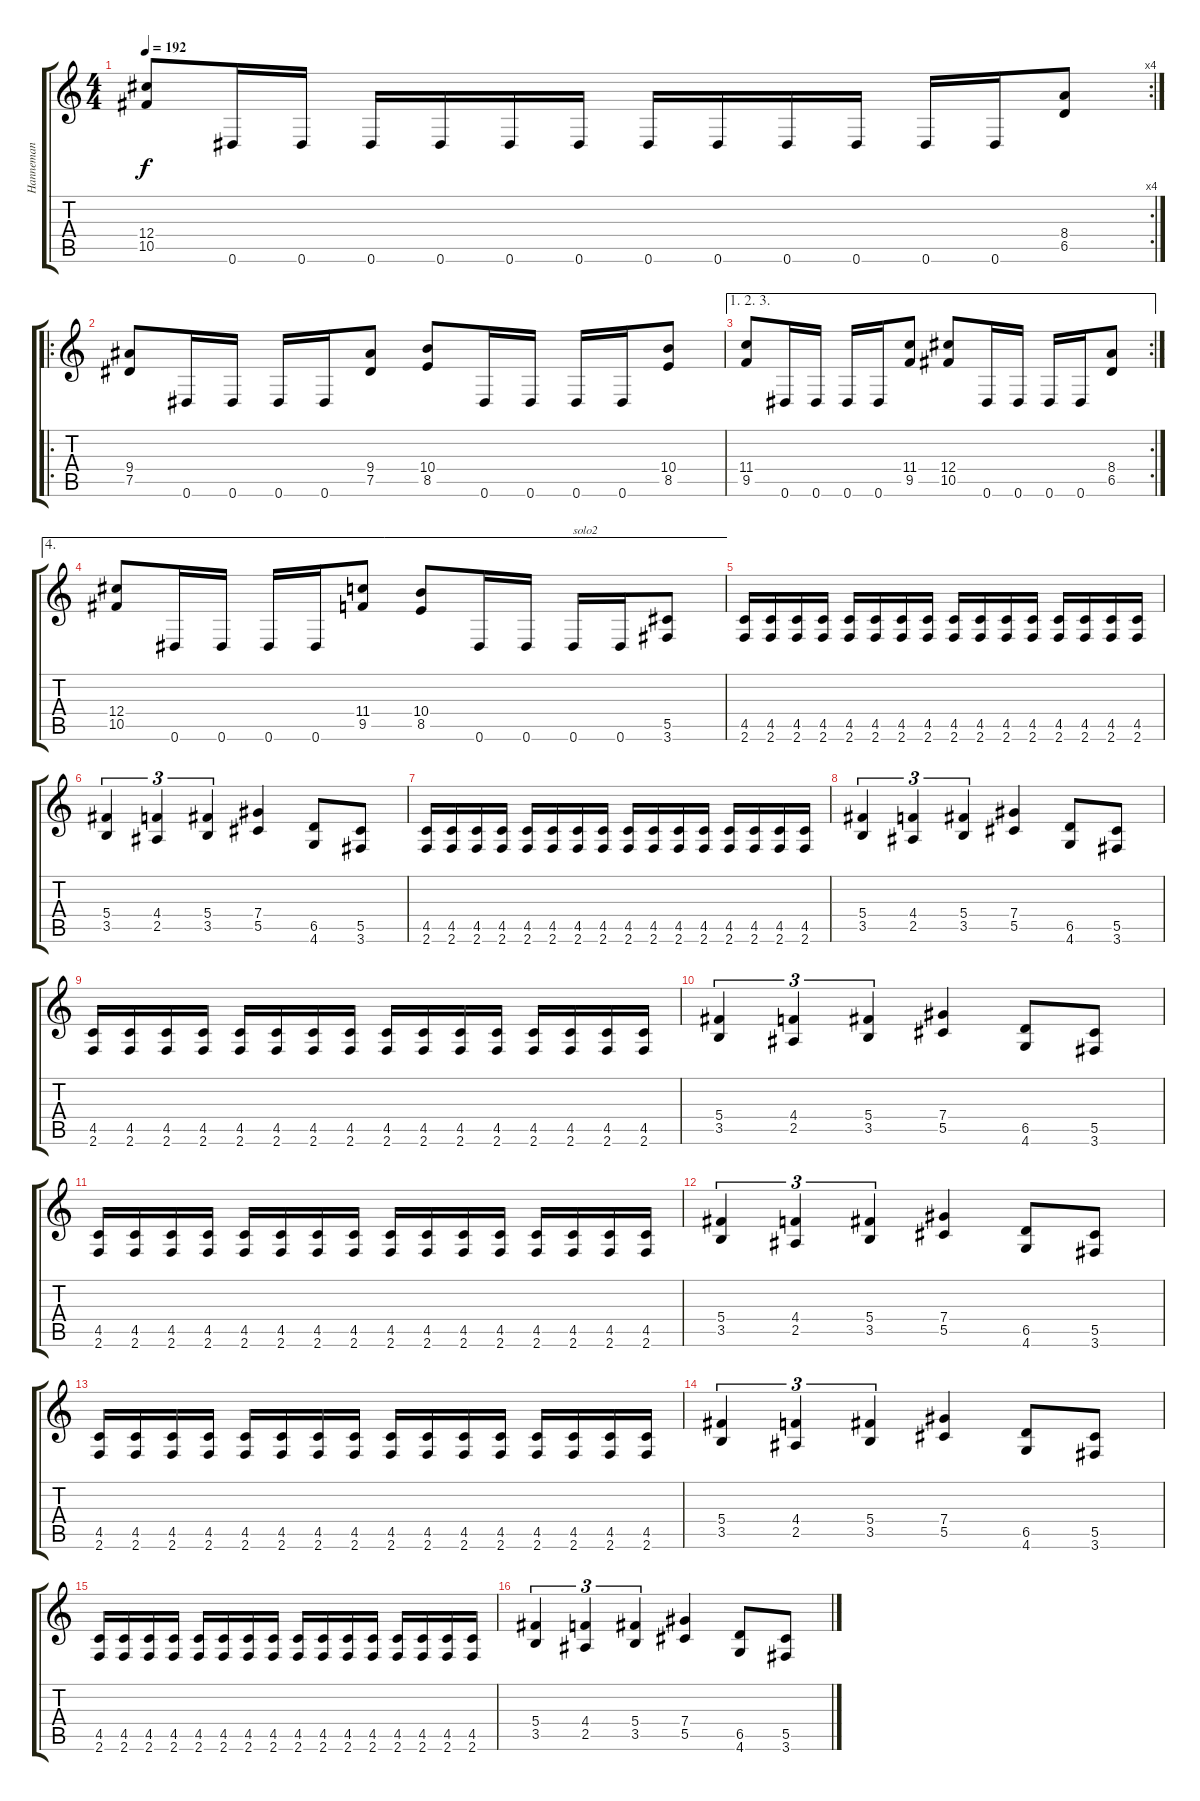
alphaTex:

\track ("Hanneman" "Hanneman") {instrument distortionguitar}
\staff {score tabs}
\tuning (Eb4 Bb3 Gb3 Db3 Ab2 Eb2) {hide}
\rc 4
\ts (4 4)
\tempo 192
\clef g2
\ks c
(12.4 10.5).8{dy f} 0.6.16 0.6.16 0.6.16 0.6.16 0.6.16 0.6.16 0.6.16 0.6.16 0.6.16 0.6.16 0.6.16 0.6.16 (8.4 6.5).8 |
\ro
(9.4 7.5).8 0.6.16 0.6.16 0.6.16 0.6.16 (9.4 7.5).8 (10.4 8.5).8 0.6.16 0.6.16 0.6.16 0.6.16 (10.4 8.5).8 |
\ae (1 2 3)
\rc 2
(11.4 9.5).8 0.6.16 0.6.16 0.6.16 0.6.16 (11.4 9.5).8 (12.4 10.5).8 0.6.16 0.6.16 0.6.16 0.6.16 (8.4 6.5).8 |
\ae 4
(12.4 10.5).8 0.6.16 0.6.16 0.6.16 0.6.16 (11.4 9.5).8 (10.4 8.5).8 0.6.16 0.6.16 0.6.16{txt "solo2"} 0.6.16 (5.5 3.6).8 |
(4.5 2.6).16 (4.5 2.6).16 (4.5 2.6).16 (4.5 2.6).16 (4.5 2.6).16 (4.5 2.6).16 (4.5 2.6).16 (4.5 2.6).16 (4.5 2.6).16 (4.5 2.6).16 (4.5 2.6).16 (4.5 2.6).16 (4.5 2.6).16 (4.5 2.6).16 (4.5 2.6).16 (4.5 2.6).16 |
(5.4 3.5).4{tu (3 2)} (4.4 2.5).4{tu (3 2)} (5.4 3.5).4{tu (3 2)} (7.4 5.5).4 (6.5 4.6).8 (5.5 3.6).8 |
(4.5 2.6).16 (4.5 2.6).16 (4.5 2.6).16 (4.5 2.6).16 (4.5 2.6).16 (4.5 2.6).16 (4.5 2.6).16 (4.5 2.6).16 (4.5 2.6).16 (4.5 2.6).16 (4.5 2.6).16 (4.5 2.6).16 (4.5 2.6).16 (4.5 2.6).16 (4.5 2.6).16 (4.5 2.6).16 |
(5.4 3.5).4{tu (3 2)} (4.4 2.5).4{tu (3 2)} (5.4 3.5).4{tu (3 2)} (7.4 5.5).4 (6.5 4.6).8 (5.5 3.6).8 |
(4.5 2.6).16 (4.5 2.6).16 (4.5 2.6).16 (4.5 2.6).16 (4.5 2.6).16 (4.5 2.6).16 (4.5 2.6).16 (4.5 2.6).16 (4.5 2.6).16 (4.5 2.6).16 (4.5 2.6).16 (4.5 2.6).16 (4.5 2.6).16 (4.5 2.6).16 (4.5 2.6).16 (4.5 2.6).16 |
(5.4 3.5).4{tu (3 2)} (4.4 2.5).4{tu (3 2)} (5.4 3.5).4{tu (3 2)} (7.4 5.5).4 (6.5 4.6).8 (5.5 3.6).8 |
(4.5 2.6).16 (4.5 2.6).16 (4.5 2.6).16 (4.5 2.6).16 (4.5 2.6).16 (4.5 2.6).16 (4.5 2.6).16 (4.5 2.6).16 (4.5 2.6).16 (4.5 2.6).16 (4.5 2.6).16 (4.5 2.6).16 (4.5 2.6).16 (4.5 2.6).16 (4.5 2.6).16 (4.5 2.6).16 |
(5.4 3.5).4{tu (3 2)} (4.4 2.5).4{tu (3 2)} (5.4 3.5).4{tu (3 2)} (7.4 5.5).4 (6.5 4.6).8 (5.5 3.6).8 |
(4.5 2.6).16 (4.5 2.6).16 (4.5 2.6).16 (4.5 2.6).16 (4.5 2.6).16 (4.5 2.6).16 (4.5 2.6).16 (4.5 2.6).16 (4.5 2.6).16 (4.5 2.6).16 (4.5 2.6).16 (4.5 2.6).16 (4.5 2.6).16 (4.5 2.6).16 (4.5 2.6).16 (4.5 2.6).16 |
(5.4 3.5).4{tu (3 2)} (4.4 2.5).4{tu (3 2)} (5.4 3.5).4{tu (3 2)} (7.4 5.5).4 (6.5 4.6).8 (5.5 3.6).8 |
(4.5 2.6).16 (4.5 2.6).16 (4.5 2.6).16 (4.5 2.6).16 (4.5 2.6).16 (4.5 2.6).16 (4.5 2.6).16 (4.5 2.6).16 (4.5 2.6).16 (4.5 2.6).16 (4.5 2.6).16 (4.5 2.6).16 (4.5 2.6).16 (4.5 2.6).16 (4.5 2.6).16 (4.5 2.6).16 |
(5.4 3.5).4{tu (3 2)} (4.4 2.5).4{tu (3 2)} (5.4 3.5).4{tu (3 2)} (7.4 5.5).4 (6.5 4.6).8 (5.5 3.6).8
